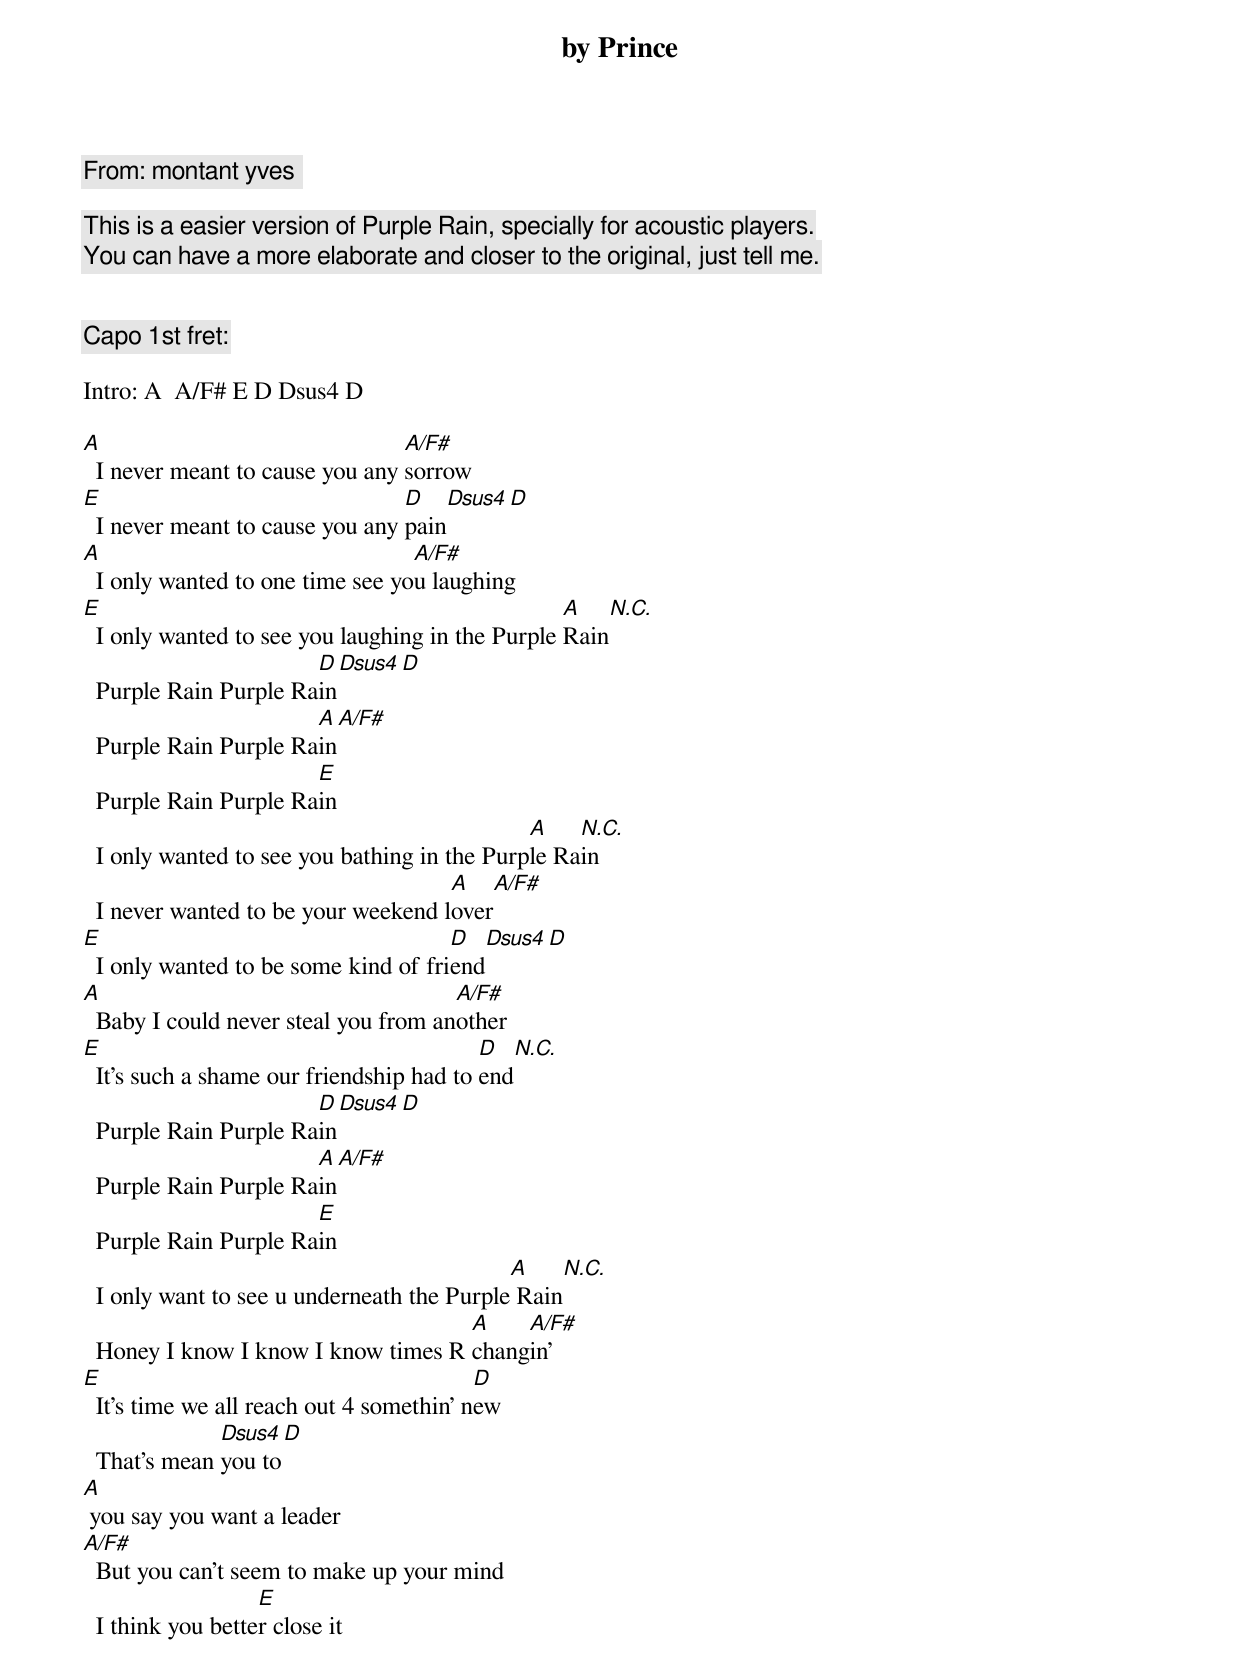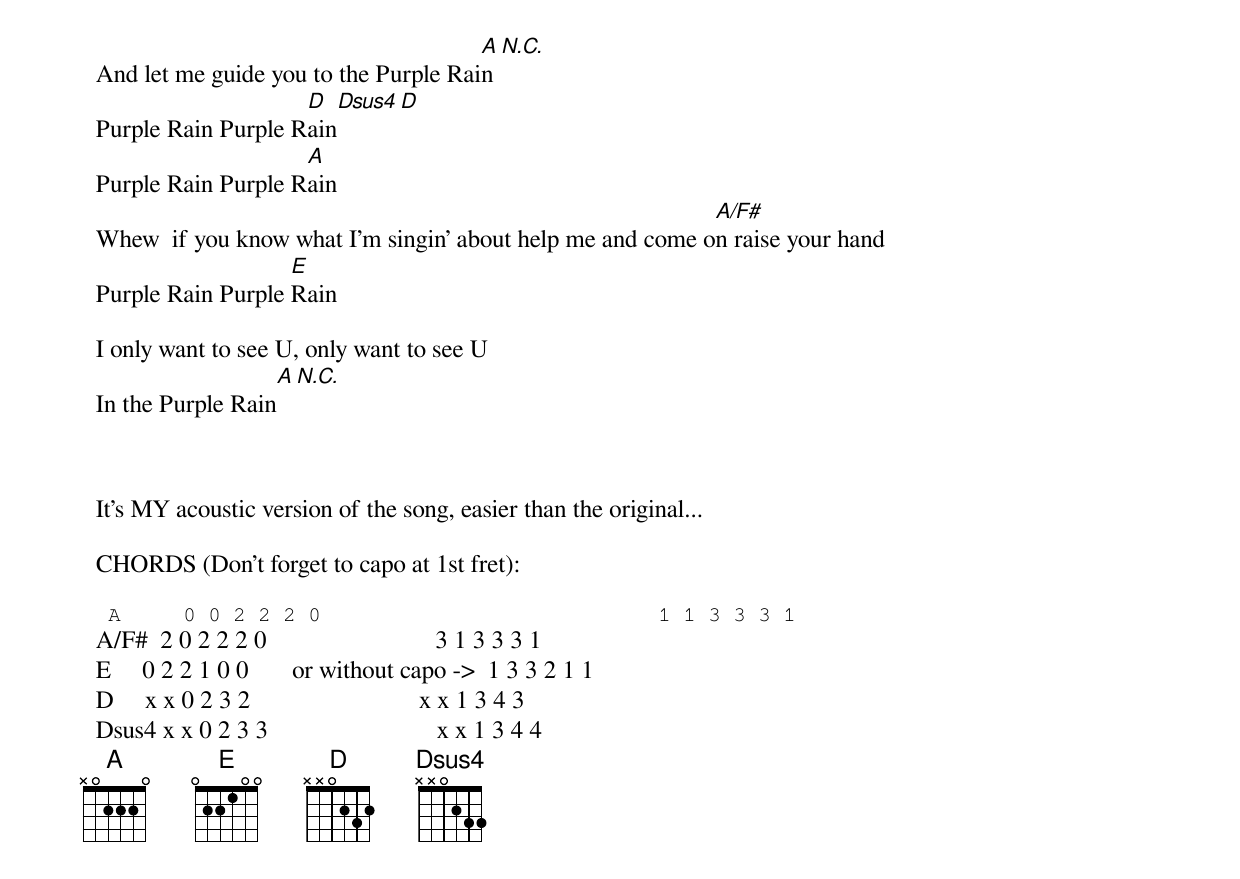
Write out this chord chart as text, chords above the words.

by Prince

From: montant yves < montant@lifl.fr >

This is a easier version of Purple Rain, specially for acoustic players.
You can have a more elaborate and closer to the original, just tell me.


Capo 1st fret:

Intro: A  A/F# E D Dsus4 D

A                                A/F#
  I never meant to cause you any sorrow
E                                D     Dsus4   D
  I never meant to cause you any pain
A                                 A/F#
  I only wanted to one time see you laughing
E                                                 A    N.C.
  I only wanted to see you laughing in the Purple Rain
                       D    Dsus4  D
  Purple Rain Purple Rain
                       A    A/F#
  Purple Rain Purple Rain
                       E
  Purple Rain Purple Rain
                                              A    N.C.
  I only wanted to see you bathing in the Purple Rain
                                     A    A/F#
  I never wanted to be your weekend lover
E                                     D   Dsus4   D
  I only wanted to be some kind of friend
A                                     A/F#
  Baby I could never steal you from another
E                                         D   N.C.
  It's such a shame our friendship had to end
                       D    Dsus4  D
  Purple Rain Purple Rain
                       A    A/F#
  Purple Rain Purple Rain
                       E
  Purple Rain Purple Rain
                                            A    N.C.
  I only want to see u underneath the Purple Rain
                                     A    A/F#
  Honey I know I know I know times R changin'
E                                         D
  It's time we all reach out 4 somethin' new
              Dsus4   D
  That's mean you to
A
 you say you want a leader
A/F#
  But you can't seem to make up your mind
                   E
  I think you better close it
                                        A  N.C.
  And let me guide you to the Purple Rain
                      D   Dsus4   D
  Purple Rain Purple Rain
                      A
  Purple Rain Purple Rain
                                                             A/F#
  Whew  if you know what I'm singin' about help me and come on raise your hand
                     E
  Purple Rain Purple Rain

  I only want to see U, only want to see U
                    A  N.C.
  In the Purple Rain



  It's MY acoustic version of the song, easier than the original...

  CHORDS (Don't forget to capo at 1st fret):

  A     0 0 2 2 2 0                           1 1 3 3 3 1
  A/F#  2 0 2 2 2 0                           3 1 3 3 3 1
  E     0 2 2 1 0 0       or without capo ->  1 3 3 2 1 1
  D     x x 0 2 3 2                           x x 1 3 4 3
  Dsus4 x x 0 2 3 3                           x x 1 3 4 4
